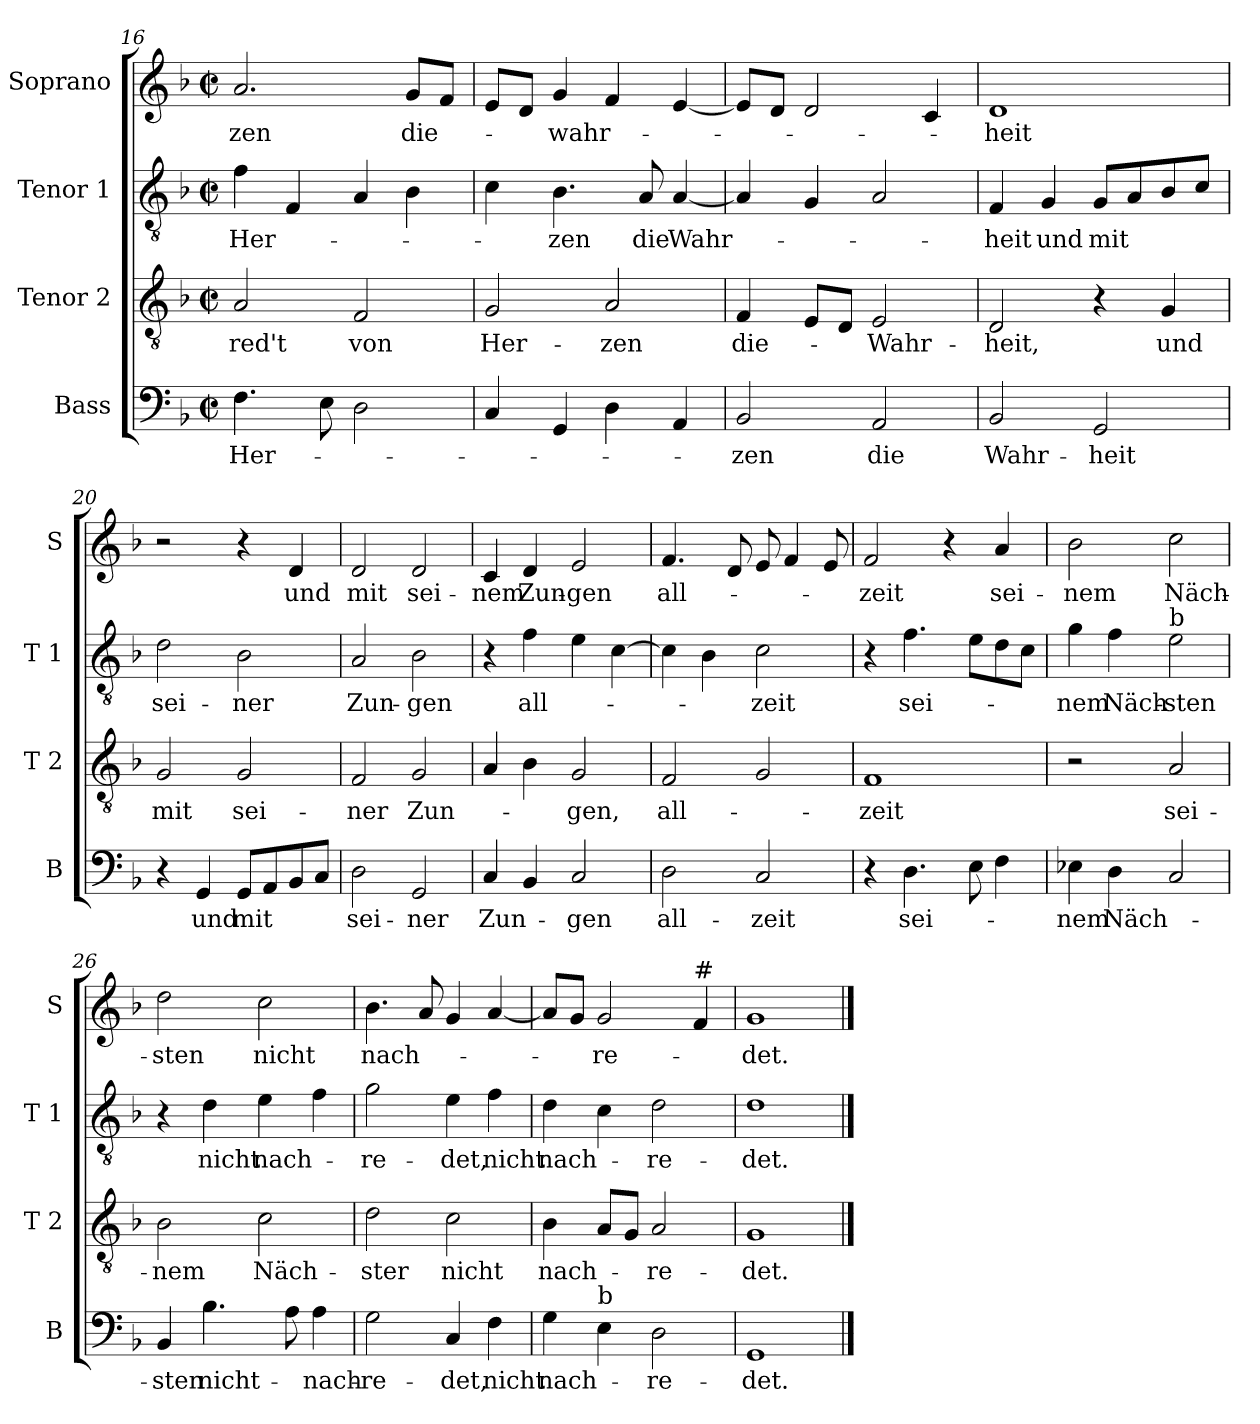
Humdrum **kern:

**kern	**text	**kern	**text	**kern	**text	**kern	**text
*part4	*part4	*part3	*part3	*part2	*part2	*part1	*part1
*staff4	*staff4	*staff3	*staff3	*staff2	*staff2	*staff1	*staff1
*I"Bass	*	*I"Tenor 2	*	*I"Tenor 1	*	*I"Soprano	*
*I'B	*	*I'T 2	*	*I'T 1	*	*I'S	*
*clefF4	*	*clefGv2	*	*clefGv2	*	*clefG2	*
*k[b-]	*	*k[b-]	*	*k[b-]	*	*k[b-]	*
*F:	*	*F:	*	*F:	*	*F:	*
*M2/2	*	*M2/2	*	*M2/2	*	*M2/2	*
*met(c|)	*	*met(c|)	*	*met(c|)	*	*met(c|)	*
=16	=16	=16	=16	=16	=16	=16	=16
!	!LO:LY:b	!	!LO:LY:b	!	!LO:LY:b	!	!LO:LY:b
4.F\	Her-	2A/	red't	4f\	Her-	2.a/	-zen
.	.	.	.	4F/	.	.	.
8E\	.	.	.	.	.	.	.
!	!	!	!LO:LY:b	!	!	!	!
2D\	.	2F/	von	4A/	.	.	.
!	!	!	!	!	!	!	!LO:LY:b
.	.	.	.	4B-\	.	8g/L	die-
.	.	.	.	.	.	8f/J	.
=17	=17	=17	=17	=17	=17	=17	=17
!	!	!	!LO:LY:b	!	!	!	!
4C/	.	2G/	Her-	4c\	.	8e/L	.
.	.	.	.	.	.	8d/J	.
!	!	!	!	!	!LO:LY:b	!	!LO:LY:b
4GG/	.	.	.	4.B-\	-zen	4g/	-wahr-
!	!	!	!LO:LY:b	!	!	!	!
4D\	.	2A/	-zen	.	.	4f/	.
!	!	!	!	!	!LO:LY:b	!	!
.	.	.	.	8A/	die	.	.
!	!	!	!	!	!LO:LY:b	!	!
4AA/	.	.	.	[4A/	Wahr-	[4e/	.
=18	=18	=18	=18	=18	=18	=18	=18
!	!LO:LY:b	!	!LO:LY:b	!	!	!	!
2BB-/	-zen	4F/	die-	4A/]	.	8e/L]	.
.	.	.	.	.	.	8d/J	.
.	.	8E/L	.	4G/	.	2d/	.
.	.	8D/J	.	.	.	.	.
!	!LO:LY:b	!	!LO:LY:b	!	!	!	!
2AA/	die	2E/	-Wahr-	2A/	.	.	.
.	.	.	.	.	.	4c/	.
!!LO:LB:g=z
=19	=19	=19	=19	=19	=19	=19	=19
!	!LO:LY:b	!	!LO:LY:b	!	!LO:LY:b	!	!LO:LY:b
2BB-/	Wahr-	2D/	-heit,	4F/	-heit	1d	-heit
!	!	!	!	!	!LO:LY:b	!	!
.	.	.	.	4G/	und	.	.
!	!LO:LY:b	!	!	!	!LO:LY:b	!	!
2GG/	-heit	4r	.	8G/L	mit	.	.
.	.	.	.	8A/	.	.	.
!	!	!	!LO:LY:b	!	!	!	!
.	.	4G/	und	8B-/	.	.	.
.	.	.	.	8c/J	.	.	.
=20	=20	=20	=20	=20	=20	=20	=20
!	!	!	!LO:LY:b	!	!LO:LY:b	!	!
4r	.	2G/	mit	2d\	sei-	2r	.
!	!LO:LY:b	!	!	!	!	!	!
4GG/	und	.	.	.	.	.	.
!	!LO:LY:b	!	!LO:LY:b	!	!LO:LY:b	!	!
8GG/L	mit	2G/	sei-	2B-\	-ner	4r	.
8AA/	.	.	.	.	.	.	.
!	!	!	!	!	!	!	!LO:LY:b
8BB-/	.	.	.	.	.	4d/	und
8C/J	.	.	.	.	.	.	.
=21	=21	=21	=21	=21	=21	=21	=21
!	!LO:LY:b	!	!LO:LY:b	!	!LO:LY:b	!	!LO:LY:b
2D\	sei-	2F/	-ner	2A/	Zun-	2d/	mit
!	!LO:LY:b	!	!LO:LY:b	!	!LO:LY:b	!	!LO:LY:b
2GG/	-ner	2G/	Zun-	2B-\	-gen	2d/	sei-
=22	=22	=22	=22	=22	=22	=22	=22
!	!LO:LY:b	!	!	!	!	!	!LO:LY:b
4C/	Zun-	4A/	.	4r	.	4c/	-nem
!	!	!	!	!	!LO:LY:b	!	!LO:LY:b
4BB-/	.	4B-\	.	4f\	all-	4d/	Zun-
!	!LO:LY:b	!	!LO:LY:b	!	!	!	!LO:LY:b
2C/	-gen	2G/	-gen,	4e\	.	2e/	-gen
.	.	.	.	[4c\	.	.	.
=23	=23	=23	=23	=23	=23	=23	=23
!	!LO:LY:b	!	!LO:LY:b	!	!	!	!LO:LY:b
2D\	all-	2F/	all-	4c\]	.	4.f/	all-
.	.	.	.	4B-\	.	.	.
.	.	.	.	.	.	8d/	.
!	!LO:LY:b	!	!	!	!LO:LY:b	!	!
2C/	-zeit	2G/	.	2c\	-zeit	8e/	.
.	.	.	.	.	.	4f/	.
.	.	.	.	.	.	8e/	.
=24	=24	=24	=24	=24	=24	=24	=24
!	!	!	!LO:LY:b	!	!	!	!LO:LY:b
4r	.	1F	-zeit	4r	.	2f/	-zeit
!	!LO:LY:b	!	!	!	!LO:LY:b	!	!
4.D\	sei-	.	.	4.f\	sei-	.	.
.	.	.	.	.	.	4r	.
8E\	.	.	.	8e\L	.	.	.
!	!	!	!	!	!	!	!LO:LY:b
4F\	.	.	.	8d\	.	4a/	sei-
.	.	.	.	8c\J	.	.	.
!!LO:LB:g=z
=25	=25	=25	=25	=25	=25	=25	=25
!	!LO:LY:b	!	!	!	!LO:LY:b	!	!LO:LY:b
4E-X\	-nem	2r	.	4g\	-nem	2b-\	-nem
!	!LO:LY:b	!	!	!	!LO:LY:b	!	!
4D\	Näch-	.	.	4f\	Näch-	.	.
!	!	!	!	!LO:TX:a:t=b	!	!	!
!	!	!	!LO:LY:b	!	!LO:LY:b	!	!LO:LY:b
2C/	.	2A/	sei-	2e\	-sten	2cc\	Näch-
=26	=26	=26	=26	=26	=26	=26	=26
!	!LO:LY:b	!	!LO:LY:b	!	!	!	!LO:LY:b
4BB-/	-sten	2B-\	-nem	4r	.	2dd\	-sten
!	!LO:LY:b	!	!	!	!LO:LY:b	!	!
4.B-\	nicht-	.	.	4d\	nicht	.	.
!	!	!	!LO:LY:b	!	!LO:LY:b	!	!LO:LY:b
.	.	2c\	Näch-	4e\	nach-	2cc\	nicht
8A\	.	.	.	.	.	.	.
!	!LO:LY:b	!	!	!	!	!	!
4A\	-nach-	.	.	4f\	.	.	.
=27	=27	=27	=27	=27	=27	=27	=27
!	!LO:LY:b	!	!LO:LY:b	!	!LO:LY:b	!	!LO:LY:b
2G\	-re-	2d\	-ster	2g\	-re-	4.b-\	nach-
.	.	.	.	.	.	8a/	.
!	!LO:LY:b	!	!LO:LY:b	!	!LO:LY:b	!	!
4C/	-det,	2c\	nicht	4e\	-det,	4g/	.
!	!LO:LY:b	!	!	!	!LO:LY:b	!	!
4F\	nicht	.	.	4f\	nicht	[4a/	.
=28	=28	=28	=28	=28	=28	=28	=28
!	!LO:LY:b	!	!LO:LY:b	!	!LO:LY:b	!	!
4G\	nach-	4B-\	nach-	4d\	nach-	8a/L]	.
.	.	.	.	.	.	8g/J	.
!LO:TX:a:t=b	!	!	!	!	!	!	!
!	!	!	!	!	!	!	!LO:LY:b
4E\	.	8A/L	.	4c\	.	2g/	-re-
.	.	8G/J	.	.	.	.	.
!	!LO:LY:b	!	!LO:LY:b	!	!LO:LY:b	!	!
2D\	-re-	2A/	-re-	2d\	-re-	.	.
!	!	!	!	!	!	!LO:TX:a:t=#	!
.	.	.	.	.	.	4f/	.
=29	=29	=29	=29	=29	=29	=29	=29
!	!LO:LY:b	!	!LO:LY:b	!	!LO:LY:b	!	!LO:LY:b
1GG	-det.	1G	-det.	1d	-det.	1g	-det.
==	==	==	==	==	==	==	==
*-	*-	*-	*-	*-	*-	*-	*-
